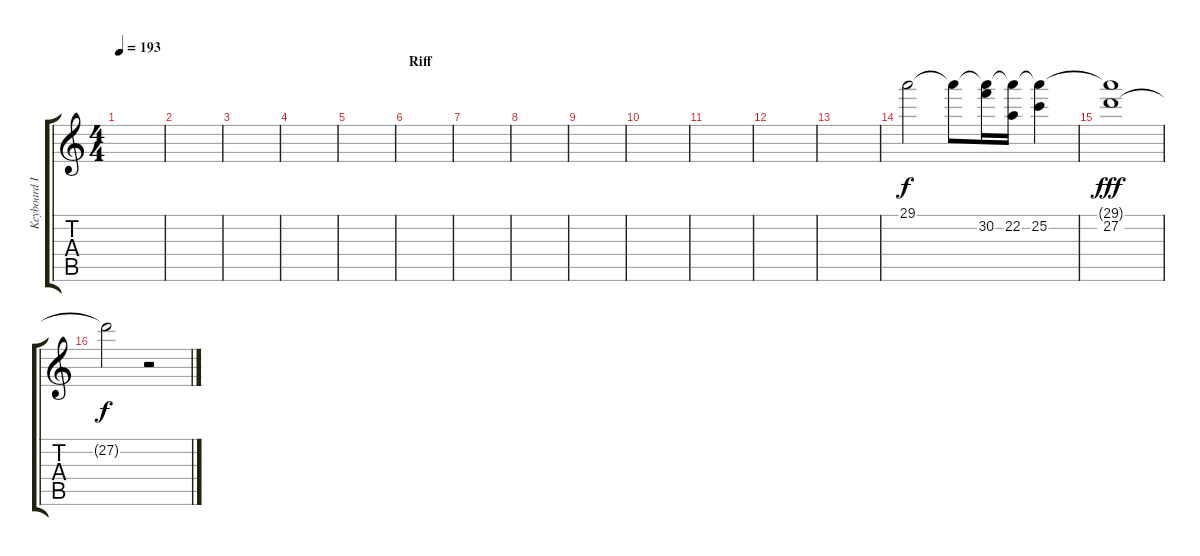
\track ("Keyboard II" "Keyboard I") {instrument orchestrahit}
\staff {score tabs}
\tuning (E4 B3 G3 D3 A2 E2) {hide}
\ts (4 4)
\tempo 193
\clef g2
\ks c
|
|
|
|
|
\section ("" "Riff")
|
|
|
|
|
|
|
|
29.1.2{instrument seashore} 29.1{t}.8 (29.1{t} 30.2).16{balance 4 instrument seashore} (29.1{t} 22.2).16 (29.1{t} 25.2).4 |
(29.1{t} 27.2).1{dy fff} |
27.2{t}.2{dy f} r.2
